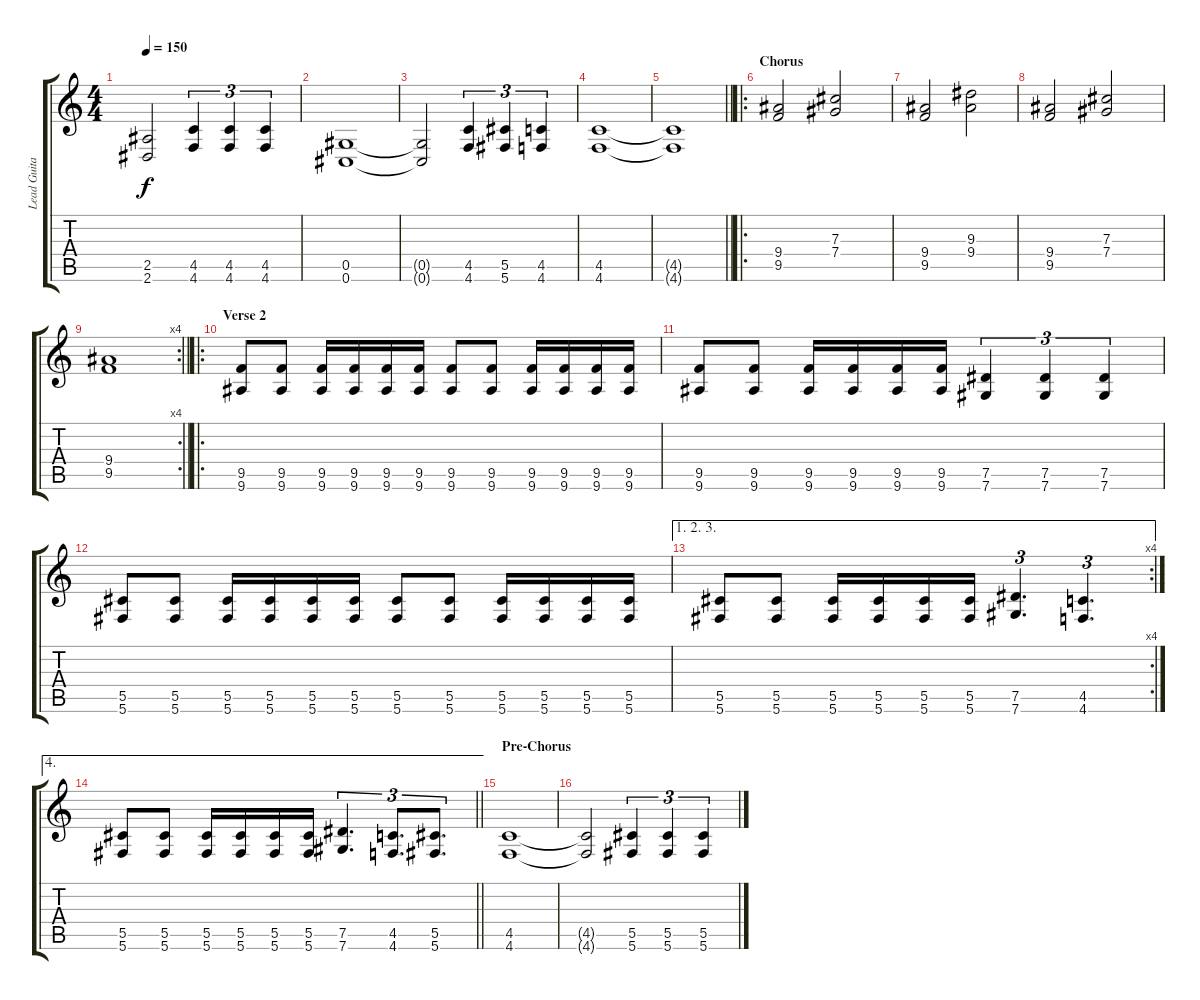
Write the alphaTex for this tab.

\track ("Lead Guitar" "Lead Guita") {instrument distortionguitar}
\staff {score tabs}
\tuning (Eb4 Bb3 Gb3 Db3 Ab2 Db2) {hide}
\ts (4 4)
\tempo 150
\clef g2
\ks c
(2.5{t} 2.6{t}).2{dy f} (4.5 4.6).4{tu (3 2)} (4.5 4.6).4{tu (3 2)} (4.5 4.6).4{tu (3 2)} |
(0.5 0.6).1 |
(0.5{t} 0.6{t}).2 (4.5 4.6).4{tu (3 2)} (5.5 5.6).4{tu (3 2)} (4.5 4.6).4{tu (3 2)} |
(4.5 4.6).1 |
\barLineRight lightlight
(4.5{t} 4.6{t}).1 |
\ro
\section ("" "Chorus")
(9.4 9.5).2 (7.3 7.4).2 |
(9.4 9.5).2 (9.3 9.4).2 |
(9.4 9.5).2 (7.3 7.4).2 |
\rc 4
\barLineRight lightlight
(9.4 9.5).1 |
\ro
\section ("" "Verse 2")
(9.5 9.6).8 (9.5 9.6).8 (9.5 9.6).16 (9.5 9.6).16 (9.5 9.6).16 (9.5 9.6).16 (9.5 9.6).8 (9.5 9.6).8 (9.5 9.6).16 (9.5 9.6).16 (9.5 9.6).16 (9.5 9.6).16 |
(9.5 9.6).8 (9.5 9.6).8 (9.5 9.6).16 (9.5 9.6).16 (9.5 9.6).16 (9.5 9.6).16 (7.5 7.6).4{tu (3 2)} (7.5 7.6).4{tu (3 2)} (7.5 7.6).4{tu (3 2)} |
(5.5 5.6).8 (5.5 5.6).8 (5.5 5.6).16 (5.5 5.6).16 (5.5 5.6).16 (5.5 5.6).16 (5.5 5.6).8 (5.5 5.6).8 (5.5 5.6).16 (5.5 5.6).16 (5.5 5.6).16 (5.5 5.6).16 |
\ae (1 2 3)
\rc 4
(5.5 5.6).8 (5.5 5.6).8 (5.5 5.6).16 (5.5 5.6).16 (5.5 5.6).16 (5.5 5.6).16 (7.5 7.6).4{d tu (3 2)} (4.5 4.6).4{d tu (3 2)} |
\ae 4
\barLineRight lightlight
(5.5 5.6).8 (5.5 5.6).8 (5.5 5.6).16 (5.5 5.6).16 (5.5 5.6).16 (5.5 5.6).16 (7.5 7.6).4{d tu (3 2)} (4.5 4.6).8{d tu (3 2)} (5.5 5.6).8{d tu (3 2)} |
\section ("" "Pre-Chorus")
(4.5 4.6).1 |
(4.5{t} 4.6{t}).2 (5.5 5.6).4{tu (3 2)} (5.5 5.6).4{tu (3 2)} (5.5 5.6).4{tu (3 2)}
